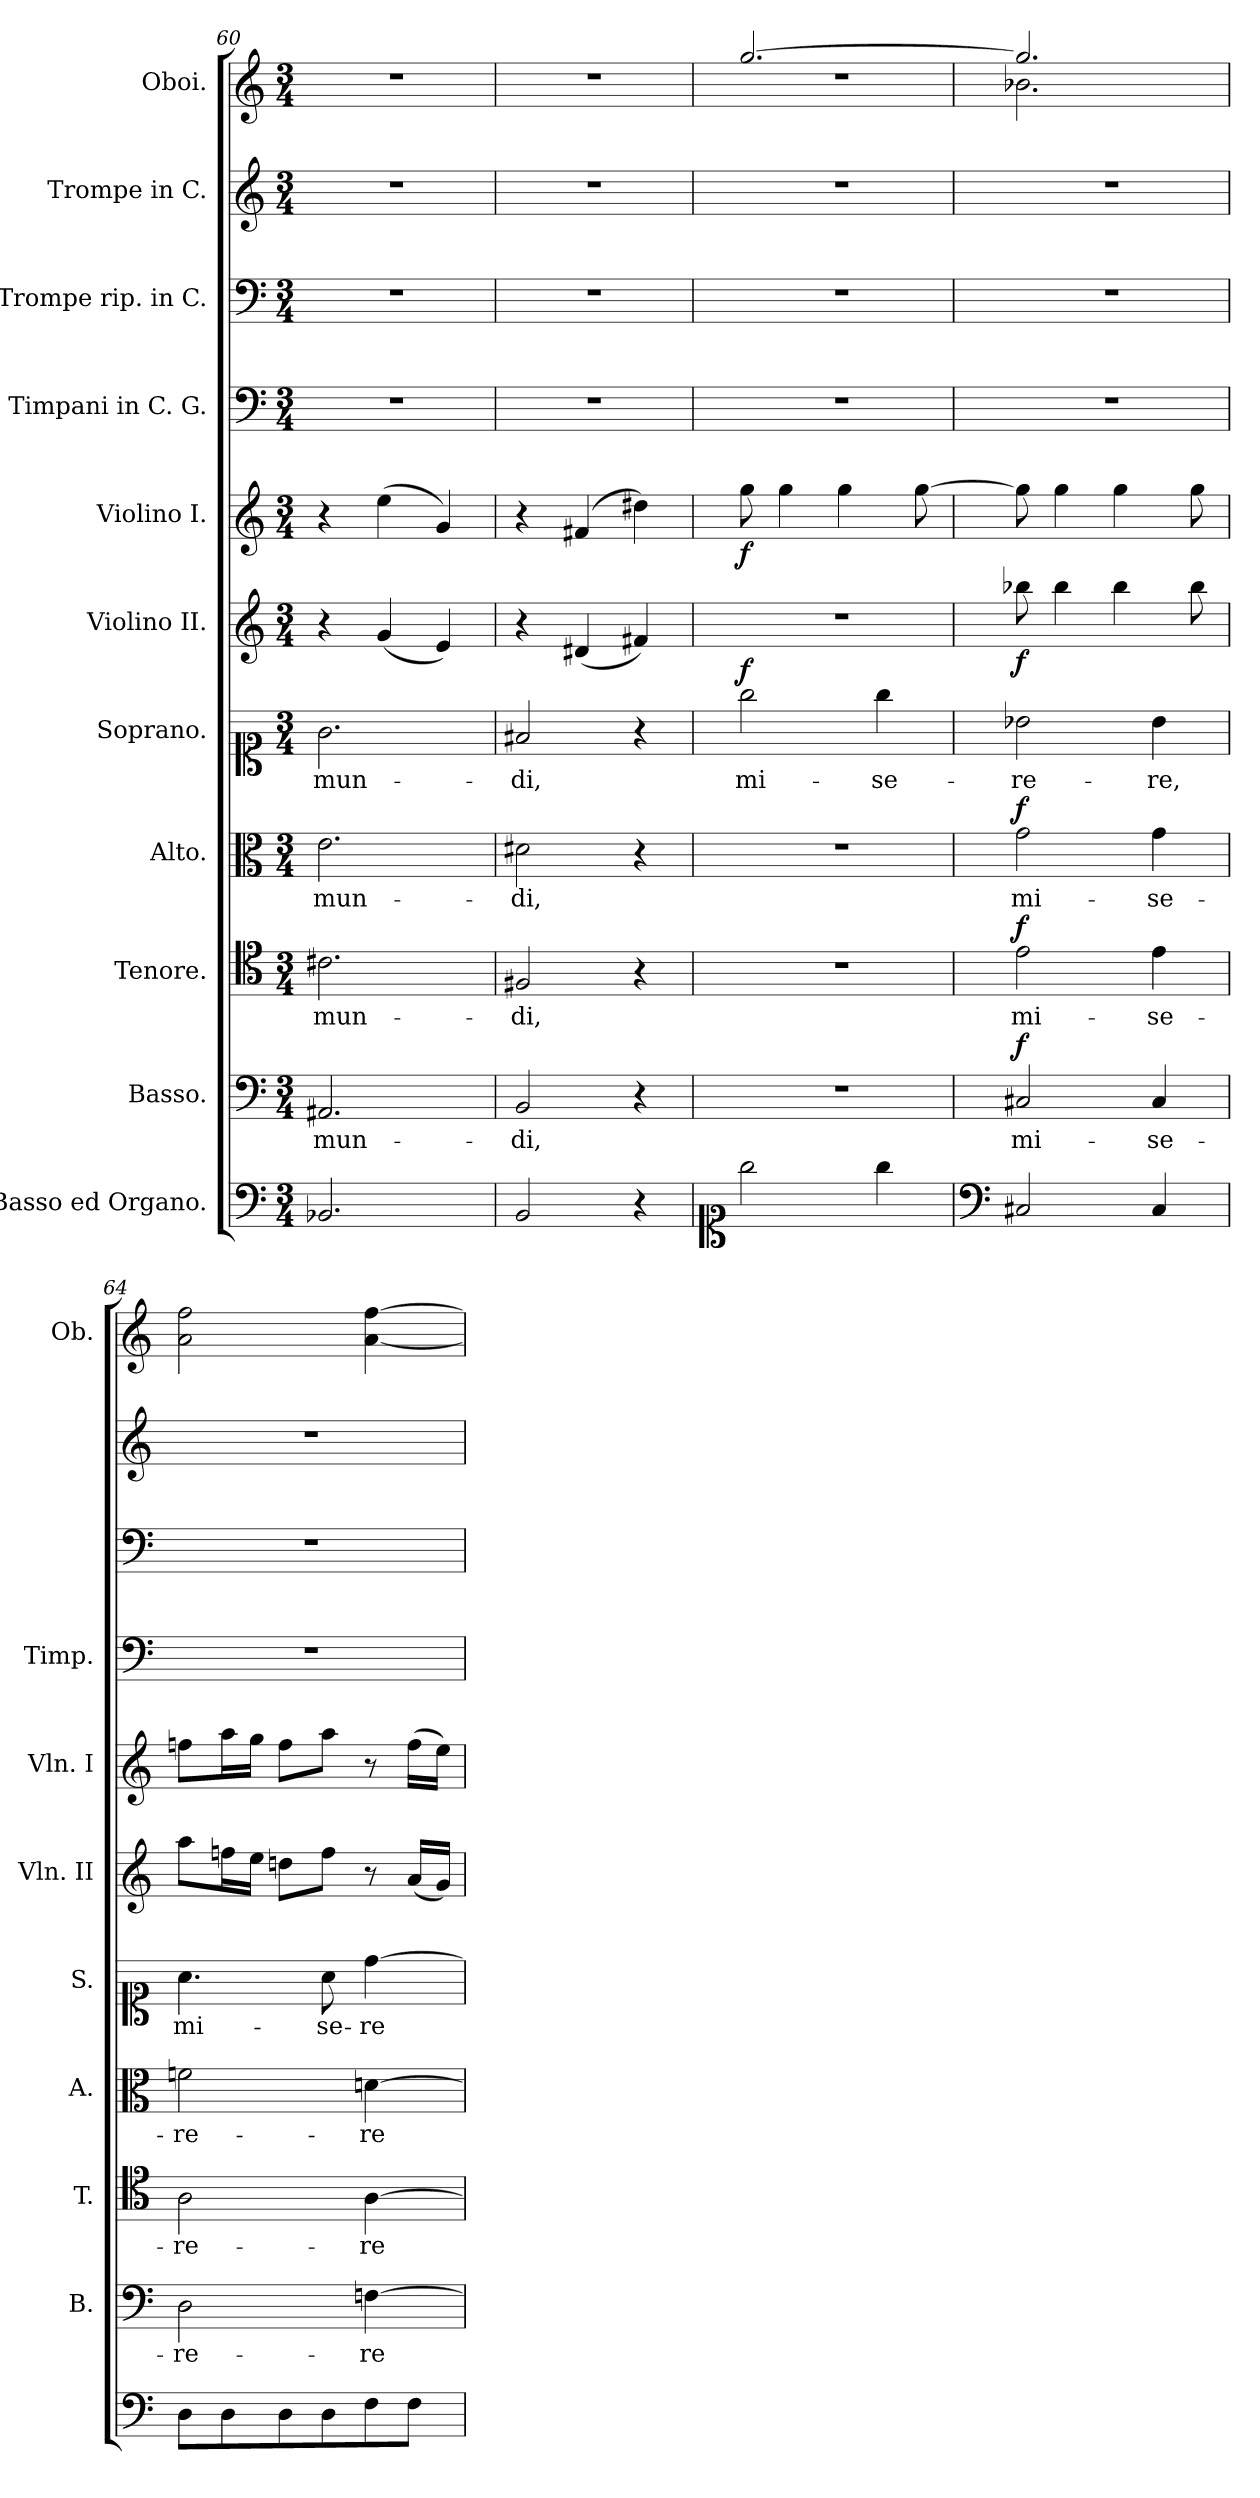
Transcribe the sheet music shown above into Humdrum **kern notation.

**kern	**kern	**text	**dynam	**kern	**text	**dynam	**kern	**text	**dynam	**kern	**text	**dynam	**kern	**dynam	**kern	**dynam	**kern	**kern	**kern	**kern
*part11	*part10	*part10	*part10	*part9	*part9	*part9	*part8	*part8	*part8	*part7	*part7	*part7	*part6	*part6	*part5	*part5	*part4	*part3	*part2	*part1
*staff11	*staff10	*staff10	*staff10	*staff9	*staff9	*staff9	*staff8	*staff8	*staff8	*staff7	*staff7	*staff7	*staff6	*staff6	*staff5	*staff5	*staff4	*staff3	*staff2	*staff1
*I"Basso ed  Organo.	*I"Basso.	*	*	*I"Tenore.	*	*	*I"Alto.	*	*	*I"Soprano.	*	*	*I"Violino II.	*	*I"Violino I.	*	*I"Timpani in C. G.	*I"Trompe rip. in C.	*I"Trompe in C.	*I"Oboi.
*	*I'B.	*	*	*I'T.	*	*	*I'A.	*	*	*I'S.	*	*	*I'Vln. II	*	*I'Vln. I	*	*I'Timp.	*	*	*I'Ob.
*clefF4	*clefF4	*	*	*clefC4	*	*	*clefC3	*	*	*clefC1	*	*	*clefG2	*	*clefG2	*	*clefF4	*clefF4	*clefG2	*clefG2
*k[]	*k[]	*	*	*k[]	*	*	*k[]	*	*	*k[]	*	*	*k[]	*	*k[]	*	*k[]	*k[]	*k[]	*k[]
*M3/4	*M3/4	*	*	*M3/4	*	*	*M3/4	*	*	*M3/4	*	*	*M3/4	*	*M3/4	*	*M3/4	*M3/4	*M3/4	*M3/4
=60	=60	=60	=60	=60	=60	=60	=60	=60	=60	=60	=60	=60	=60	=60	=60	=60	=60	=60	=60	=60
!	!	!LO:LY:b	!	!	!LO:LY:b	!	!	!LO:LY:b	!	!	!LO:LY:b	!	!	!	!	!	!	!	!	!
2.BB-X/	2.AA#X/	mun-	.	2.c#X\	mun-	.	2.e\	mun-	.	2.g\	mun-	.	4r	.	4r	.	2.r	2.r	2.r	2.r
.	.	.	.	.	.	.	.	.	.	.	.	.	(<4g/	.	(>4ee\	.	.	.	.	.
.	.	.	.	.	.	.	.	.	.	.	.	.	4e/)	.	4g/)	.	.	.	.	.
=61	=61	=61	=61	=61	=61	=61	=61	=61	=61	=61	=61	=61	=61	=61	=61	=61	=61	=61	=61	=61
!	!	!LO:LY:b	!	!	!LO:LY:b	!	!	!LO:LY:b	!	!	!LO:LY:b	!	!	!	!	!	!	!	!	!
2BB/	2BB/	-di,	.	2F#X/	-di,	.	2d#X\	-di,	.	2f#X/	-di,	.	4r	.	4r	.	2.r	2.r	2.r	2.r
.	.	.	.	.	.	.	.	.	.	.	.	.	(<4d#X/	.	(>4f#X/	.	.	.	.	.
4r	4r	.	.	4r	.	.	4r	.	.	4r	.	.	4f#X/)	.	4dd#X\)	.	.	.	.	.
=62	=62	=62	=62	=62	=62	=62	=62	=62	=62	=62	=62	=62	=62	=62	=62	=62	=62	=62	=62	=62
*clefC1	*	*	*	*	*	*	*	*	*	*	*	*	*	*	*	*	*	*	*	*
!	!	!	!	!	!	!	!	!	!	!	!LO:LY:b	!LO:DY:a	!	!	!	!LO:DY:b	!	!	!	!
*	*	*	*	*	*	*	*	*	*	*	*	*	*	*	*	*	*	*	*	*^
2gg\	2.r	.	.	2.r	.	.	2.r	.	.	2gg\	mi-	f	2.r	.	8gg\	f	2.r	2.r	2.r	[2.gg/	2.rdd
.	.	.	.	.	.	.	.	.	.	.	.	.	.	.	4gg\	.	.	.	.	.	.
.	.	.	.	.	.	.	.	.	.	.	.	.	.	.	4gg\	.	.	.	.	.	.
!	!	!	!	!	!	!	!	!	!	!	!LO:LY:b	!	!	!	!	!	!	!	!	!	!
4gg\	.	.	.	.	.	.	.	.	.	4gg\	-se-	.	.	.	.	.	.	.	.	.	.
.	.	.	.	.	.	.	.	.	.	.	.	.	.	.	[8gg\	.	.	.	.	.	.
=63	=63	=63	=63	=63	=63	=63	=63	=63	=63	=63	=63	=63	=63	=63	=63	=63	=63	=63	=63	=63	=63
*clefF4	*	*	*	*	*	*	*	*	*	*	*	*	*	*	*	*	*	*	*	*	*
!	!	!LO:LY:b	!LO:DY:a	!	!LO:LY:b	!LO:DY:a	!	!LO:LY:b	!LO:DY:a	!	!LO:LY:b	!	!	!LO:DY:b	!	!	!	!	!	!	!
2C#X/	2C#X/	mi-	f	2e\	mi-	f	2g\	mi-	f	2b-X\	-re-	.	8bb-X\	f	8gg\]	.	2.r	2.r	2.r	2.gg/]	2.b-X\
.	.	.	.	.	.	.	.	.	.	.	.	.	4bb-\	.	4gg\	.	.	.	.	.	.
.	.	.	.	.	.	.	.	.	.	.	.	.	4bb-\	.	4gg\	.	.	.	.	.	.
!	!	!LO:LY:b	!	!	!LO:LY:b	!	!	!LO:LY:b	!	!	!LO:LY:b	!	!	!	!	!	!	!	!	!	!
4C#/	4C#/	-se-	.	4e\	-se-	.	4g\	-se-	.	4b-\	-re,	.	.	.	.	.	.	.	.	.	.
.	.	.	.	.	.	.	.	.	.	.	.	.	8bb-\	.	8gg\	.	.	.	.	.	.
*	*	*	*	*	*	*	*	*	*	*	*	*	*	*	*	*	*	*	*	*v	*v
=64	=64	=64	=64	=64	=64	=64	=64	=64	=64	=64	=64	=64	=64	=64	=64	=64	=64	=64	=64	=64
!	!	!LO:LY:b	!	!	!LO:LY:b	!	!	!LO:LY:b	!	!	!LO:LY:b	!	!	!	!	!	!	!	!	!
8D\L	2D\	-re-	.	2A\	-re-	.	2fn\	-re-	.	4.a\	mi-	.	8aa\L	.	8ffn\L	.	2.r	2.r	2.r	2a\ 2ff\
8D\	.	.	.	.	.	.	.	.	.	.	.	.	16ffn\L	.	16aa\L	.	.	.	.	.
.	.	.	.	.	.	.	.	.	.	.	.	.	16ee\JJ	.	16gg\JJ	.	.	.	.	.
8D\	.	.	.	.	.	.	.	.	.	.	.	.	8ddn\L	.	8ff\L	.	.	.	.	.
!	!	!	!	!	!	!	!	!	!	!	!LO:LY:b	!	!	!	!	!	!	!	!	!
8D\	.	.	.	.	.	.	.	.	.	8a\	-se-	.	8ff\J	.	8aa\J	.	.	.	.	.
!	!	!LO:LY:b	!	!	!LO:LY:b	!	!	!LO:LY:b	!	!	!LO:LY:b	!	!	!	!	!	!	!	!	!
8F\	[4Fn\	-re	.	[4A\	-re	.	[4dn\	-re	.	[4dd\	-re-	.	8r	.	8r	.	.	.	.	[4a\ [4ff\
8F\J	.	.	.	.	.	.	.	.	.	.	.	.	(<16a/LL	.	(>16ff\LL	.	.	.	.	.
.	.	.	.	.	.	.	.	.	.	.	.	.	16g/JJ)	.	16ee\JJ)	.	.	.	.	.
=	=	=	=	=	=	=	=	=	=	=	=	=	=	=	=	=	=	=	=	=
*-	*-	*-	*-	*-	*-	*-	*-	*-	*-	*-	*-	*-	*-	*-	*-	*-	*-	*-	*-	*-
